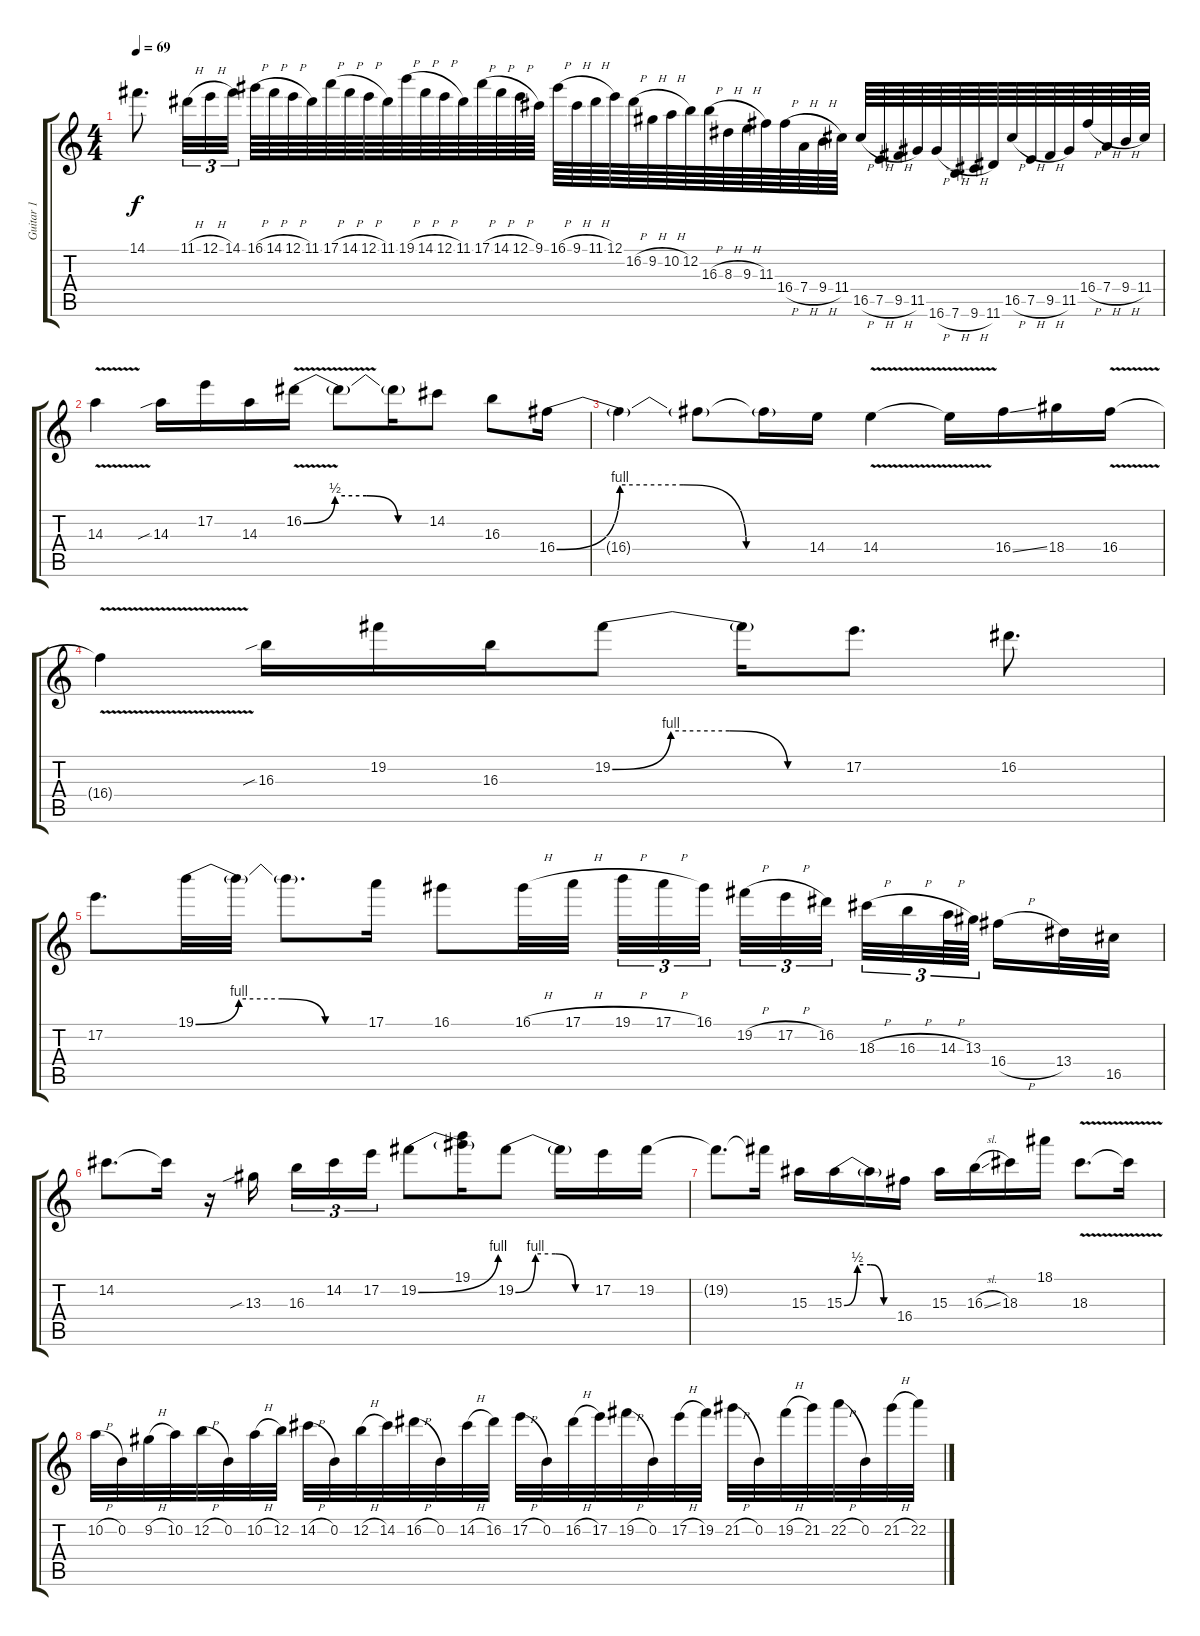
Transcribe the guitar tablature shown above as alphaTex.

\track ("Guitar 1" "Guitar 1") {instrument distortionguitar}
\staff {score tabs}
\tuning (E4 B3 G3 D3 A2 E2) {hide}
\ts (4 4)
\tempo 69
\clef g2
\ks c
14.1.8{d dy f} 11.1{h}.32{tu (3 2)} 12.1{h}.32{tu (3 2)} 14.1.32{tu (3 2)} 16.1{h}.64 14.1{h}.64 12.1{h}.64 11.1.64 17.1{h}.64 14.1{h}.64 12.1{h}.64 11.1.64 19.1{h}.64 14.1{h}.64 12.1{h}.64 11.1.64 17.1{h}.64 14.1{h}.64 12.1{h}.64 9.1.64 16.1{h}.64 9.1{h}.64 11.1{h}.64 12.1.64 16.2{h}.64 9.2{h}.64 10.2{h}.64 12.2.64 16.3{h}.64 8.3{h}.64 9.3{h}.64 11.3.64 16.4{h}.64 7.4{h}.64 9.4{h}.64 11.4.64 16.5{h}.64 7.5{h}.64 9.5{h}.64 11.5.64 16.6{h}.64 7.6{h}.64 9.6{h}.64 11.6.64 16.5{h}.64 7.5{h}.64 9.5{h}.64 11.5.64 16.4{h}.64 7.4{h}.64 9.4{h}.64 11.4.64 |
14.3{v}.4 14.3{sib}.16 17.2.16 14.3.16 16.2{be (custom 0 0 15 2 30 2 45 0 60 0) v}.16 16.2{t}.8 16.2{t}.16 14.2.8 16.3.8 16.4{be (custom 0 0 15 4 30 4 45 0 60 0)}.16 |
16.4{t}.4 16.4{t}.8 16.4{t}.16 14.4.16 14.4{v}.4 14.4{t}.16 16.4{ss}.16 18.4.16 16.4{v}.16 |
16.4{t}.4 16.3{sib}.16 19.2.16 16.3.16 19.2{be (custom 0 0 15 4 30 4 45 0 60 0)}.8 19.2{t}.16 17.2.8{d} 16.2.8{d} |
17.2.8{d} 19.1{be (custom 0 0 15 4 30 4 45 0 60 0)}.32 19.1{t}.32 19.1{t}.8{d} 17.1.16 16.1.8 16.1{h}.32 17.1{h}.32{beam splitsecondary} 19.1{h}.32{tu (3 2)} 17.1{h}.32{tu (3 2)} 16.1.32{tu (3 2)} 19.2{h}.32{tu (3 2)} 17.2{h}.32{tu (3 2)} 16.2.32{tu (3 2) beam splitsecondary} 18.3{h}.32{tu (3 2)} 16.3{h}.32{tu (3 2)} 14.3{h}.64{tu (3 2)} 13.3.64{tu (3 2) beam splitsecondary} 16.4{h}.16 13.4.32 16.5.32 |
14.2.8{d} 14.2{t}.16 r.16 13.3{sib}.16{beam splitsecondary} 16.3.16{tu (3 2)} 14.2.16{tu (3 2)} 17.2.16{tu (3 2)} 19.2{be (bend 0 0 60 4)}.8 (19.1 19.2{t}).16 19.2{be (custom 0 0 15 4 30 4 45 0 60 0)}.8 19.2{t}.16 17.2.16 19.2.16 |
19.2{t}.8{d} 19.2{t}.16 15.3.16 15.3{be (custom 0 0 15 2 30 2 45 0 60 0)}.16 15.3{t}.16 16.4.16 15.3.16 16.3{sl}.16 18.3.16 18.1.16 18.3{v}.8{d} 18.3{t}.16 |
10.2{h}.32 0.2.32 9.2{h}.32 10.2.32 12.2{h}.32 0.2.32 10.2{h}.32 12.2.32 14.2{h}.32 0.2.32 12.2{h}.32 14.2.32 16.2{h}.32 0.2.32 14.2{h}.32 16.2.32 17.2{h}.32 0.2.32 16.2{h}.32 17.2.32 19.2{h}.32 0.2.32 17.2{h}.32 19.2.32 21.2{h}.32 0.2.32 19.2{h}.32 21.2.32 22.2{h}.32 0.2.32 21.2{h}.32 22.2.32
